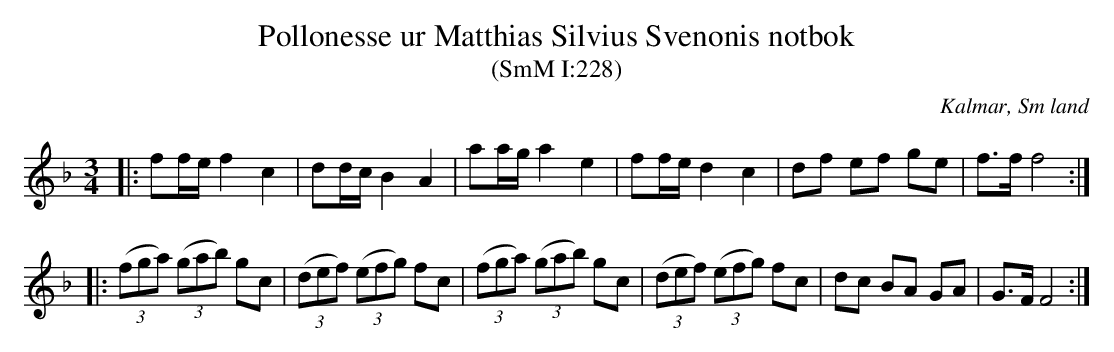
X:1
T:Pollonesse ur Matthias Silvius Svenonis notbok
T:(SmM I:228)
O:Kalmar, Sm land
M:3/4
L:1/8
K:F
|:ff/e/ f2c2|dd/c/ B2 A2|aa/g/ a2 e2|ff/e/ d2c2|df ef ge|f>f f4:|
|:((3fga) ((3gab) gc|((3def) ((3efg) fc|((3fga) ((3gab) gc|((3def) ((3efg) fc|dc BA GA|G>F F4:|
